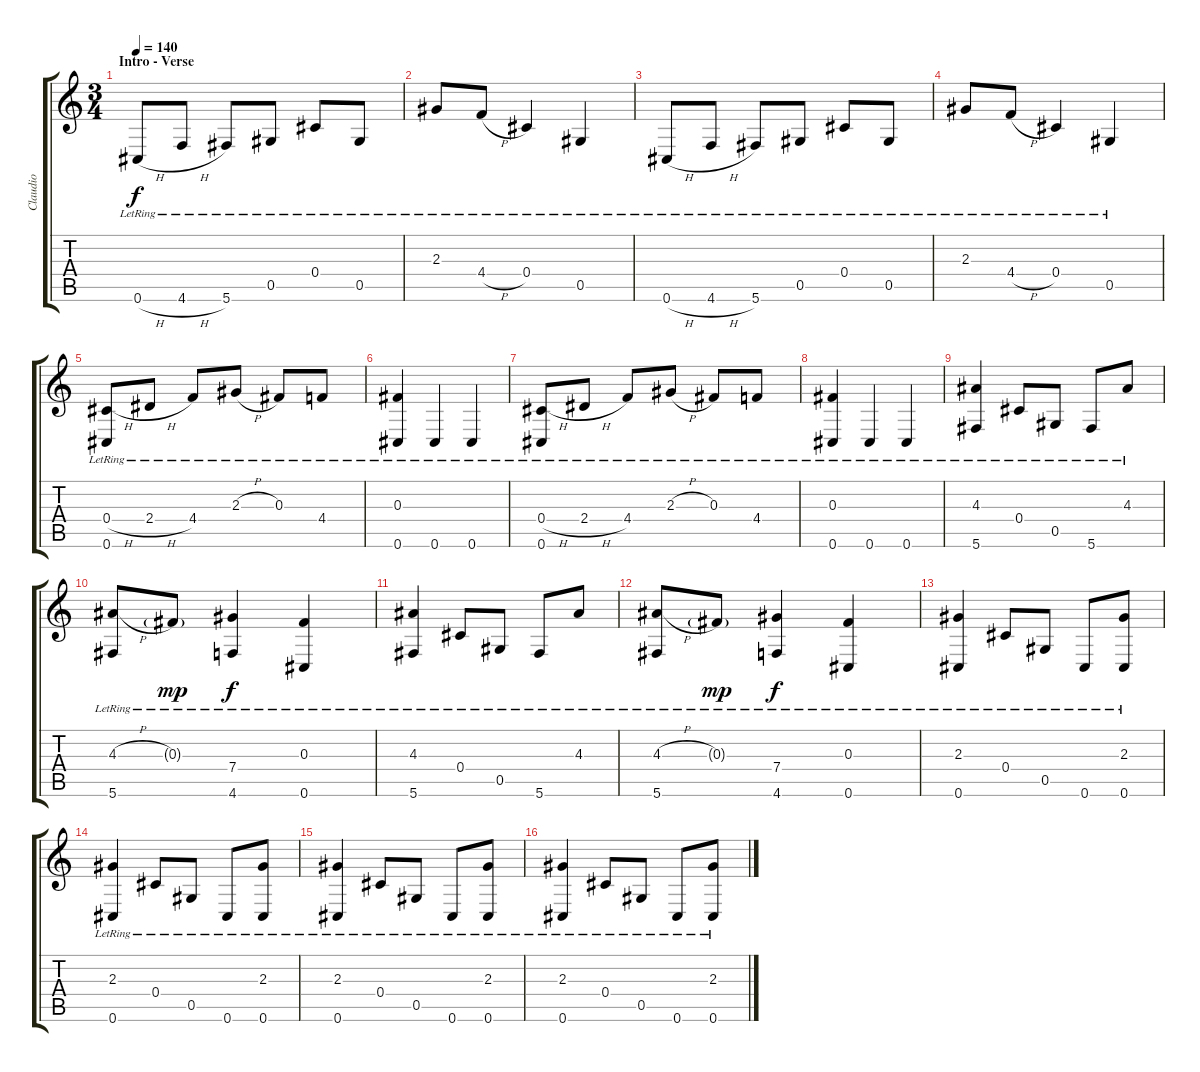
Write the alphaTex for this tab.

\track ("Claudio" "Claudio") {instrument acousticguitarnylon}
\staff {score tabs}
\tuning (Eb4 Bb3 Gb3 Db3 Ab2 Db2) {hide}
\ts (3 4)
\section ("" "Intro - Verse")
\tempo 140
\clef g2
\ks c
0.6{h lr}.8{dy f instrument acousticguitarnylon} 4.6{h lr}.8 5.6{lr}.8 0.5{lr}.8 0.4{lr}.8 0.5{lr}.8 |
2.3{lr}.8 4.4{h lr}.8 0.4{lr}.4 0.5{lr}.4 |
0.6{h lr}.8 4.6{h lr}.8 5.6{lr}.8 0.5{lr}.8 0.4{lr}.8 0.5{lr}.8 |
2.3{lr}.8 4.4{h lr}.8 0.4{lr}.4 0.5{lr}.4 |
(0.4{h lr} 0.6{lr}).8 2.4{h lr}.8 4.4{lr}.8 2.3{h lr}.8 0.3{lr}.8 4.4{lr}.8 |
(0.3{lr} 0.6{lr}).4 0.6{lr}.4 0.6{lr}.4 |
(0.4{h lr} 0.6{lr}).8 2.4{h lr}.8 4.4{lr}.8 2.3{h lr}.8 0.3{lr}.8 4.4{lr}.8 |
(0.3{lr} 0.6{lr}).4 0.6{lr}.4 0.6{lr}.4 |
(4.3{lr} 5.6{lr}).4 0.4{lr}.8 0.5{lr}.8 5.6{lr}.8 4.3{lr}.8 |
(4.3{h lr} 5.6{lr}).8 0.3{g lr}.8{dy mp} (7.4{lr} 4.6{lr}).4{dy f} (0.3{lr} 0.6{lr}).4 |
(4.3{lr} 5.6{lr}).4 0.4{lr}.8 0.5{lr}.8 5.6{lr}.8 4.3{lr}.8 |
(4.3{h lr} 5.6{lr}).8 0.3{g lr}.8{dy mp} (7.4{lr} 4.6{lr}).4{dy f} (0.3{lr} 0.6{lr}).4 |
(2.3{lr} 0.6{lr}).4 0.4{lr}.8 0.5{lr}.8 0.6{lr}.8 (2.3{lr} 0.6{lr}).8 |
(2.3{lr} 0.6{lr}).4 0.4{lr}.8 0.5{lr}.8 0.6{lr}.8 (2.3{lr} 0.6{lr}).8 |
(2.3{lr} 0.6{lr}).4 0.4{lr}.8 0.5{lr}.8 0.6{lr}.8 (2.3{lr} 0.6{lr}).8 |
(2.3{lr} 0.6{lr}).4 0.4{lr}.8 0.5{lr}.8 0.6{lr}.8 (2.3{lr} 0.6{lr}).8
